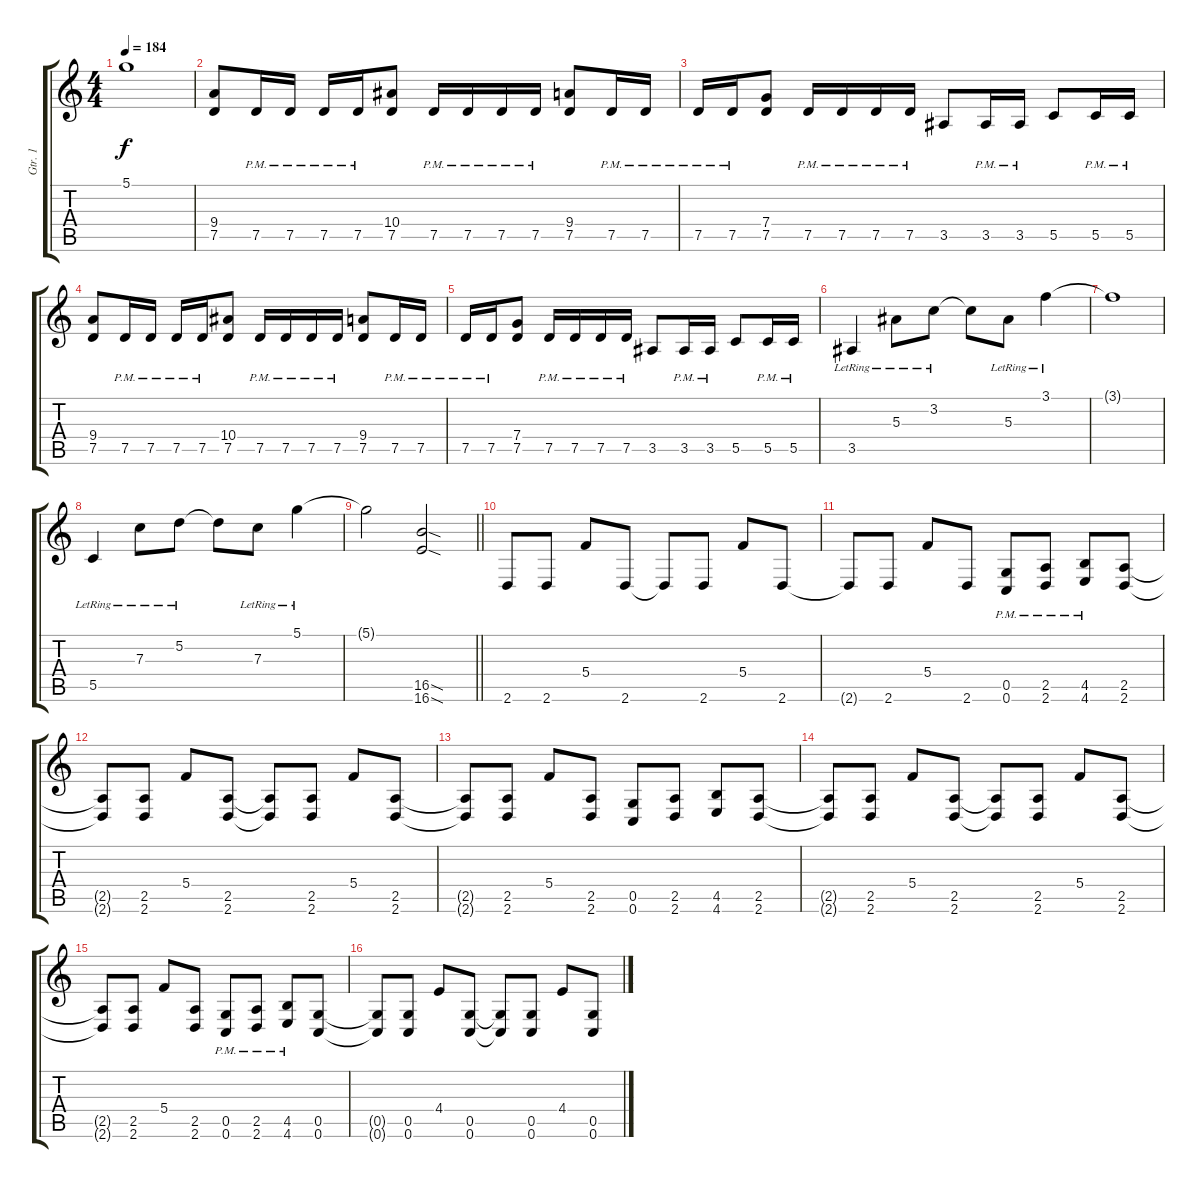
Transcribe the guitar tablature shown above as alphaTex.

\track ("Gtr. 1" "Gtr. 1") {instrument overdrivenguitar}
\staff {score tabs}
\tuning (D4 A3 F3 C3 G2 C2) {hide}
\ts (4 4)
\tempo 184
\clef g2
\ks c
5.1{t}.1{dy f} |
(9.4 7.5).8 7.5{pm}.16 7.5{pm}.16 7.5{pm}.16 7.5{pm}.16 (10.4 7.5).8 7.5{pm}.16 7.5{pm}.16 7.5{pm}.16 7.5{pm}.16 (9.4 7.5).8 7.5{pm}.16 7.5{pm}.16 |
7.5{pm}.16 7.5{pm}.16 (7.4 7.5).8 7.5{pm}.16 7.5{pm}.16 7.5{pm}.16 7.5{pm}.16 3.5.8 3.5{pm}.16 3.5{pm}.16 5.5.8 5.5{pm}.16 5.5{pm}.16 |
(9.4 7.5).8 7.5{pm}.16 7.5{pm}.16 7.5{pm}.16 7.5{pm}.16 (10.4 7.5).8 7.5{pm}.16 7.5{pm}.16 7.5{pm}.16 7.5{pm}.16 (9.4 7.5).8 7.5{pm}.16 7.5{pm}.16 |
7.5{pm}.16 7.5{pm}.16 (7.4 7.5).8 7.5{pm}.16 7.5{pm}.16 7.5{pm}.16 7.5{pm}.16 3.5.8 3.5{pm}.16 3.5{pm}.16 5.5.8 5.5{pm}.16 5.5{pm}.16 |
3.5{lr}.4 5.3{lr}.8 3.2{lr}.8 3.2{t}.8 5.3{lr}.8 3.1{lr}.4 |
3.1{t}.1 |
5.5{lr}.4 7.3{lr}.8 5.2{lr}.8 5.2{t}.8 7.3{lr}.8 5.1{lr}.4 |
\barLineRight lightlight
5.1{t}.2 (16.5{sod} 16.6{sod}).2 |
2.6.8 2.6.8 5.4.8 2.6.8 2.6{t}.8 2.6.8 5.4.8 2.6.8 |
2.6{t}.8 2.6.8 5.4.8 2.6.8 (0.5{pm} 0.6{pm}).8 (2.5{pm} 2.6{pm}).8 (4.5{pm} 4.6{pm}).8 (2.5 2.6).8 |
(2.5{t} 2.6{t}).8 (2.5 2.6).8 5.4.8 (2.5 2.6).8 (2.5{t} 2.6{t}).8 (2.5 2.6).8 5.4.8 (2.5 2.6).8 |
(2.5{t} 2.6{t}).8 (2.5 2.6).8 5.4.8 (2.5 2.6).8 (0.5 0.6).8 (2.5 2.6).8 (4.5 4.6).8 (2.5 2.6).8 |
(2.5{t} 2.6{t}).8 (2.5 2.6).8 5.4.8 (2.5 2.6).8 (2.5{t} 2.6{t}).8 (2.5 2.6).8 5.4.8 (2.5 2.6).8 |
(2.5{t} 2.6{t}).8 (2.5 2.6).8 5.4.8 (2.5 2.6).8 (0.5{pm} 0.6{pm}).8 (2.5{pm} 2.6{pm}).8 (4.5{pm} 4.6{pm}).8 (0.5 0.6).8 |
(0.5{t} 0.6{t}).8 (0.5 0.6).8 4.4.8 (0.5 0.6).8 (0.5{t} 0.6{t}).8 (0.5 0.6).8 4.4.8 (0.5 0.6).8
